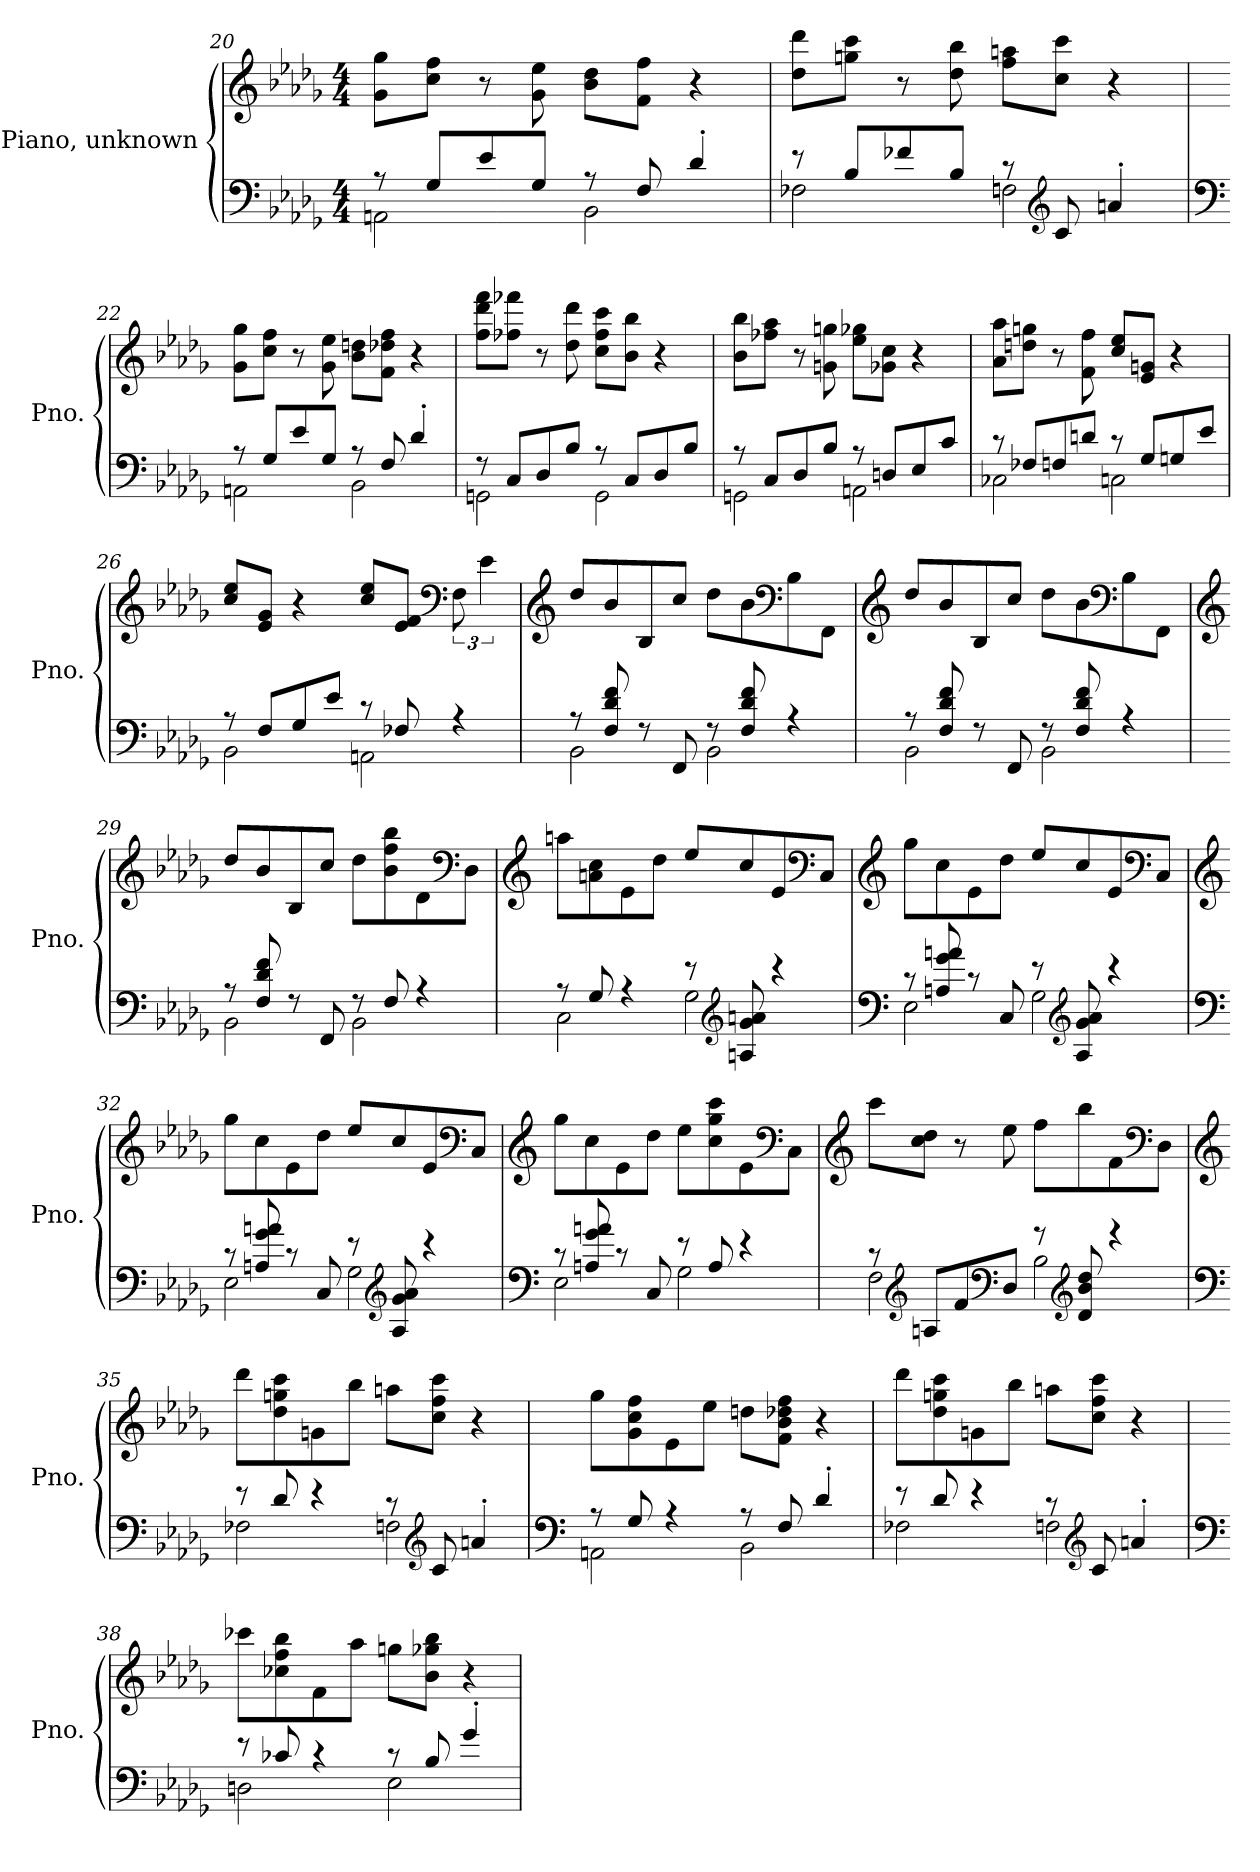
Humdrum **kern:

**kern	**kern
*part1	*part1
*staff2	*staff1
*I"Piano, unknown	*
*I'Pno.	*
!!LO:LB:g=z
*clefF4	*clefG2
*k[b-e-a-d-g-]	*k[b-e-a-d-g-]
*M4/4	*M4/4
=20	=20
*^	*
8r	2AAn\	8g-\ 8gg-\L
8G-/L	.	8cc\ 8ff\J
8e-/	.	8r
8G-/J	.	8g-\ 8ee-\
8r	2BB-\	8b-\ 8dd-\L
8F/	.	8f\ 8ff\J
4d-'/	.	4r
=21	=21	=21
8r	2F-X\	8dd-\ 8ddd-\L
8B-/L	.	8ggn\ 8ccc\J
8f-X/	.	8r
8B-/J	.	8dd-\ 8bb-\
8r	2Fn\	8ff\ 8aan\L
*clefG2	*	*
8c/	.	8cc\ 8ccc\J
4an'/	.	4r
=22	=22	=22
*clefF4	*	*
8r	2AAn\	8g-\ 8gg-\L
8G-/L	.	8cc\ 8ff\J
8e-/	.	8r
8G-/J	.	8g-\ 8ee-\
8r	2BB-\	8b-\ 8ddn\L
8F/	.	8f\ 8dd-X\ 8ff\J
4d-'/	.	4r
!!LO:LB:g=z
=23	=23	=23
8r	2GGn\	8ff\ 8ddd-\ 8fff\L
8C/L	.	8ff-X\ 8fff-X\J
8D-/	.	8r
8B-/J	.	8dd-\ 8ddd-\
8r	2GG\	8cc\ 8ff-\ 8ccc\L
8C/L	.	8b-\ 8bb-\J
8D-/	.	4r
8B-/J	.	.
=24	=24	=24
8r	2GGn\	8b-\ 8bb-\L
8C/L	.	8ff-X\ 8aa-\J
8D-/	.	8r
8B-/J	.	8gn\ 8ggn\
8r	2AAn\	8ee-\ 8gg-X\L
8Dn/L	.	8g-X\ 8cc\J
8E-/	.	4r
8c/J	.	.
=25	=25	=25
8r	2C-X\	8a-\ 8aa-\L
8F-X/L	.	8ddn\ 8ggn\J
8Fn/	.	8r
8dn/J	.	8f\ 8ff\
8r	2Cn\	8cc/ 8ee-/L
8G-/L	.	8e-/ 8gn/J
8Gn/	.	4r
8e-/J	.	.
!!LO:PB:g=z
=26	=26	=26
8r	2BB-\	8cc/ 8ee-/L
8F/L	.	8e-/ 8g-/J
8G-/	.	4r
8e-/J	.	.
8r	2AAn\	8cc/ 8ee-/L
8F-X/	.	8e-/ 8f/J
*	*	*clefF4
4r	.	12F\
.	.	6e-\
=27	=27	=27
*	*	*clefG2
8r	2BB-\	8dd-/L
8F/ 8d-/ 8f/	.	8b-/
8r	.	8B-/
8FF/	.	8cc/J
8r	2BB-\	8dd-\L
8F/ 8d-/ 8f/	.	8b-\
*	*	*clefF4
4r	.	8B-\
.	.	8FF\J
=28	=28	=28
*	*	*clefG2
8r	2BB-\	8dd-/L
8F/ 8d-/ 8f/	.	8b-/
8r	.	8B-/
8FF/	.	8cc/J
8r	2BB-\	8dd-\L
8F/ 8d-/ 8f/	.	8b-\
*	*	*clefF4
4r	.	8B-\
.	.	8FF\J
!!LO:LB:g=z
=29	=29	=29
*	*	*clefG2
8r	2BB-\	8dd-/L
8F/ 8d-/ 8f/	.	8b-/
8r	.	8B-/
8FF/	.	8cc/J
8r	2BB-\	8dd-\L
8F/	.	8b-\ 8ff\ 8bb-\
4r	.	8d-\
*	*	*clefF4
.	.	8D-\J
=30	=30	=30
*	*	*clefG2
8r	2C\	8aan\L
8G-/	.	8an\ 8cc\
4r	.	8e-\
.	.	8dd-\J
8r	2G-\	8ee-/L
*clefG2	*	*
8An/ 8g-/ 8an/	.	8cc/
4r	.	8e-/
*	*	*clefF4
.	.	8C/J
!!LO:LB:g=z
=31	=31	=31
*clefF4	*	*clefG2
8r	2E-\	8gg-\L
8An/ 8g-/ 8an/	.	8cc\
8r	.	8e-\
8C/	.	8dd-\J
8r	2G-\	8ee-/L
*clefG2	*	*
8A/ 8g-/ 8a/	.	8cc/
4r	.	8e-/
*	*	*clefF4
.	.	8C/J
=32	=32	=32
*clefF4	*	*clefG2
8r	2E-\	8gg-\L
8An/ 8g-/ 8an/	.	8cc\
8r	.	8e-\
8C/	.	8dd-\J
8r	2G-\	8ee-/L
*clefG2	*	*
8A/ 8g-/ 8a/	.	8cc/
4r	.	8e-/
*	*	*clefF4
.	.	8C/J
!!LO:LB:g=z
=33	=33	=33
*clefF4	*	*clefG2
8r	2E-\	8gg-\L
8An/ 8g-/ 8an/	.	8cc\
8r	.	8e-\
8C/	.	8dd-\J
8r	2G-\	8ee-\L
8A/	.	8cc\ 8gg-\ 8ccc\
4r	.	8e-\
*	*	*clefF4
.	.	8C\J
=34	=34	=34
*	*	*clefG2
8r	2F\	8ccc\L
*clefG2	*	*
8An/L	.	8cc\ 8dd-\J
8f/	.	8r
*clefF4	*	*
8D-/J	.	8ee-\
8r	2B-\	8ff\L
*clefG2	*	*
8d-/ 8b-/ 8dd-/	.	8bb-\
4r	.	8f\
*	*	*clefF4
.	.	8D-\J
!!LO:LB:g=z
=35	=35	=35
*clefF4	*	*clefG2
8r	2F-X\	8ddd-\L
8d-/	.	8dd-\ 8ggn\ 8ccc\
4r	.	8gn\
.	.	8bb-\J
8r	2Fn\	8aan\L
*clefG2	*	*
8c/	.	8cc\ 8ff\ 8ccc\J
4an'/	.	4r
=36	=36	=36
*clefF4	*	*
8r	2AAn\	8gg-\L
8G-/	.	8g-\ 8cc\ 8ff\
4r	.	8e-\
.	.	8ee-\J
8r	2BB-\	8ddn\L
8F/	.	8f\ 8b-\ 8dd-X\ 8ff\J
4d-'/	.	4r
=37	=37	=37
8r	2F-X\	8ddd-\L
8d-/	.	8dd-\ 8ggn\ 8ccc\
4r	.	8gn\
.	.	8bb-\J
8r	2Fn\	8aan\L
*clefG2	*	*
8c/	.	8cc\ 8ff\ 8ccc\J
4an'/	.	4r
!!LO:LB:g=z
=38	=38	=38
*clefF4	*	*
8r	2Dn\	8ccc-X\L
8c-X/	.	8cc-X\ 8ff\ 8bb-\
4r	.	8f\
.	.	8aa-\J
8r	2E-\	8ggn\L
8B-/	.	8b-\ 8gg-X\ 8bb-\J
4g-'/	.	4r
*v	*v	*
=	=
*-	*-
